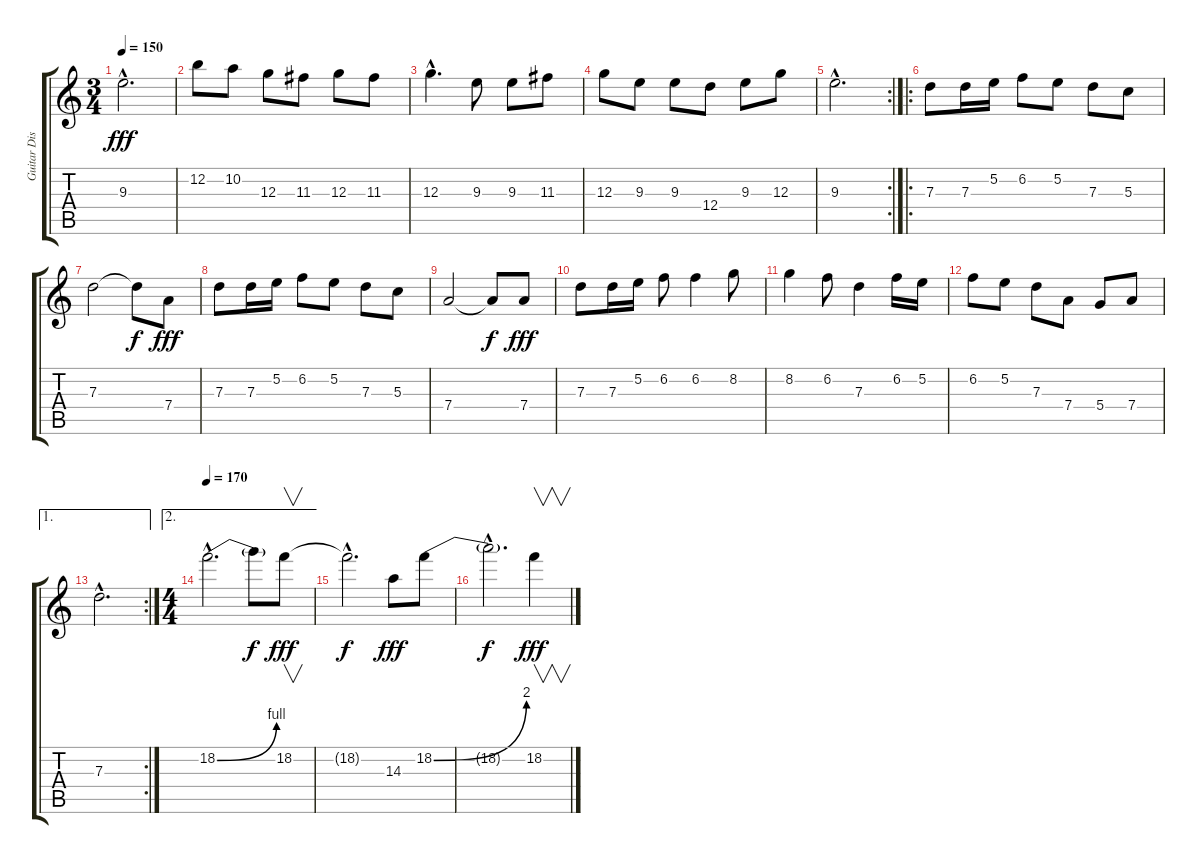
\track ("Guitar Distortion 2" "Guitar Dis") {instrument distortionguitar}
\staff {score tabs}
\tuning (E4 B3 G3 D3 A2 E2) {hide}
\ts (3 4)
\tempo 150
\clef g2
\ks c
9.3{hac}.2{d dy fff} |
12.2.8 10.2.8 12.3.8 11.3.8 12.3.8 11.3.8 |
12.3{hac}.4{d} 9.3.8 9.3.8 11.3.8 |
12.3.8 9.3.8 9.3.8 12.4.8 9.3.8 12.3.8 |
\rc 2
9.3{hac}.2{d} |
\ro
7.3.8 7.3.16 5.2.16 6.2.8 5.2.8 7.3.8 5.3.8 |
7.3.2 7.3{t}.8{dy f} 7.4.8{dy fff} |
7.3.8 7.3.16 5.2.16 6.2.8 5.2.8 7.3.8 5.3.8 |
7.4.2 7.4{t}.8{dy f} 7.4.8{dy fff} |
7.3.8 7.3.16 5.2.16 6.2.8 6.2.4 8.2.8 |
8.2.4 6.2.8 7.3.4 6.2.16 5.2.16 |
6.2.8 5.2.8 7.3.8 7.4.8 5.4.8 7.4.8 |
\ae 1
\rc 2
7.3{hac}.2{d} |
\ae 2
\ts (4 4)
\tempo 170
18.2{be (bend 0 0 60 4) hac}.2{d} 18.2{t}.8{dy f} 18.2.8{v dy fff} |
18.2{hac t}.2{d dy f} 14.3.8{dy fff} 18.2{be (bend 0 0 60 8)}.8 |
18.2{hac t}.2{d dy f} 18.2.4{v dy fff}
